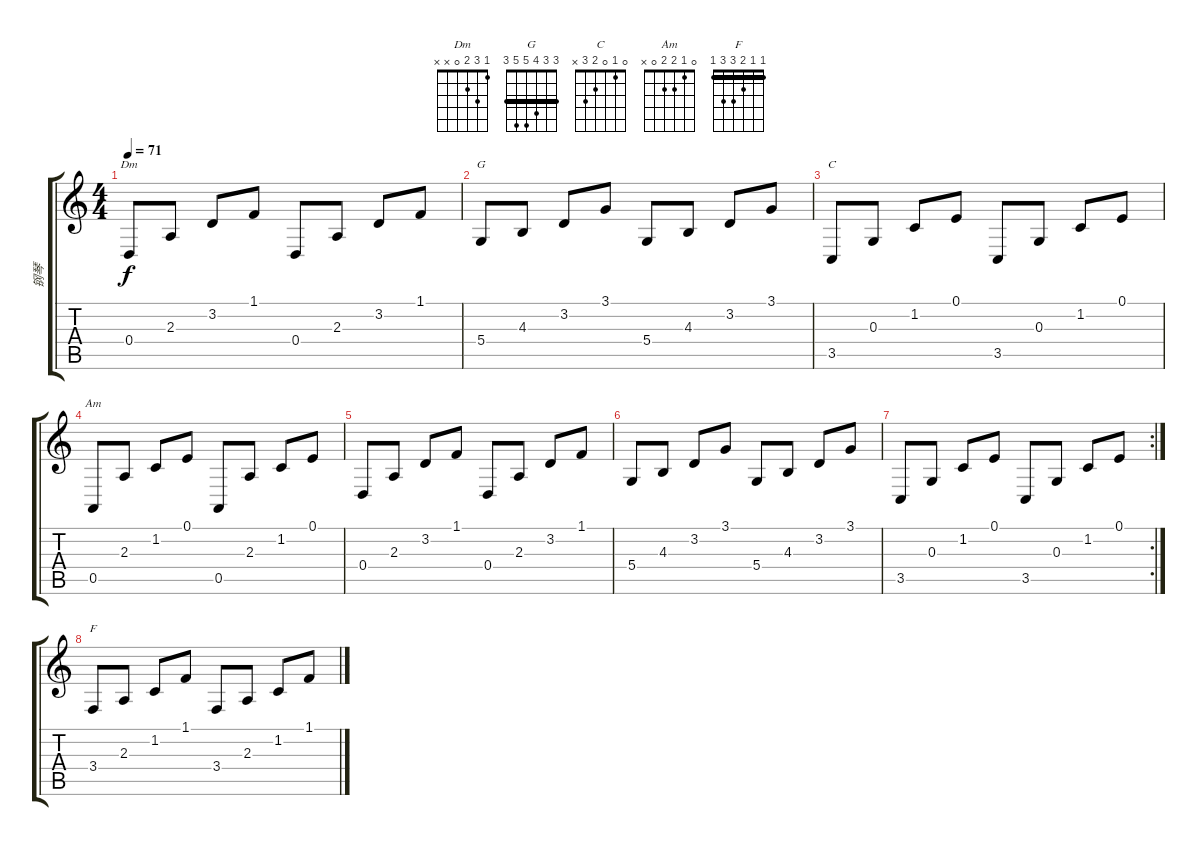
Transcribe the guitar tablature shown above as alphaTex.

\track ("钢琴" "钢琴") {instrument acousticgrandpiano}
\staff {score tabs}
\tuning (E4 B3 G3 D3 A2 E2) {hide}
\chord ("Dm" 1 3 2 0 x x)
\chord ("G" 3 3 4 5 5 3) {barre 3}
\chord ("C" 0 1 0 2 3 x)
\chord ("Am" 0 1 2 2 0 x)
\chord ("F" 1 1 2 3 3 1) {barre 1}
\ts (4 4)
\tempo 71
\clef g2
\ks c
0.4.8{ch "Dm" dy f} 2.3.8 3.2.8 1.1.8 0.4.8 2.3.8 3.2.8 1.1.8 |
5.4.8{ch "G"} 4.3.8 3.2.8 3.1.8 5.4.8 4.3.8 3.2.8 3.1.8 |
3.5.8{ch "C"} 0.3.8 1.2.8 0.1.8 3.5.8 0.3.8 1.2.8 0.1.8 |
0.5.8{ch "Am"} 2.3.8 1.2.8 0.1.8 0.5.8 2.3.8 1.2.8 0.1.8 |
0.4.8 2.3.8 3.2.8 1.1.8 0.4.8 2.3.8 3.2.8 1.1.8 |
5.4.8 4.3.8 3.2.8 3.1.8 5.4.8 4.3.8 3.2.8 3.1.8 |
\rc 2
3.5.8 0.3.8 1.2.8 0.1.8 3.5.8 0.3.8 1.2.8 0.1.8 |
3.4.8{ch "F"} 2.3.8 1.2.8 1.1.8 3.4.8 2.3.8 1.2.8 1.1.8
